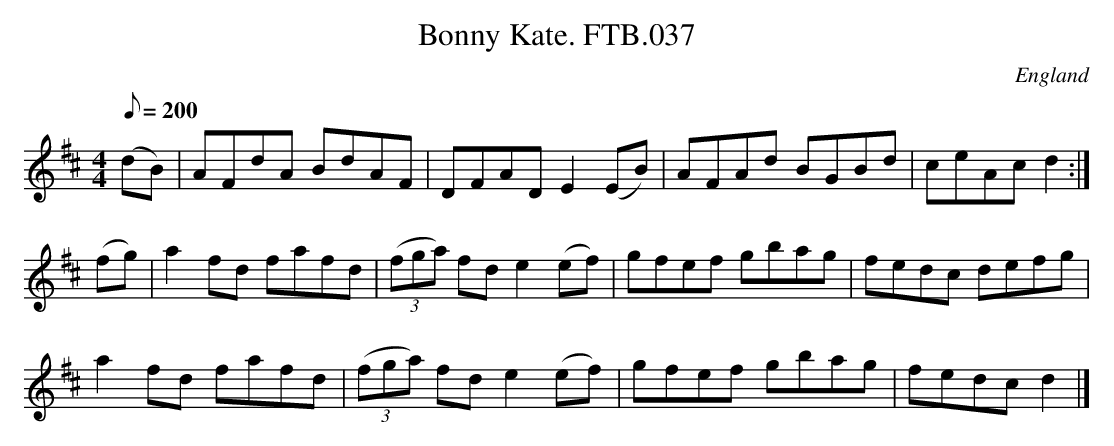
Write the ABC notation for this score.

X:1
T:Bonny Kate. FTB.037
M:4/4
Q:200
O:England
K:D major
(dB)|AFdA BdAF|DFADE2(EB)|AFAd BGBd|ceAcd2:|
(fg)|a2fd fafd| ((3fga) fde2(ef)|gfef gbag|fedc defg|
a2fd fafd| ((3fga) fde2(ef)|gfef gbag|fedcd2|]
